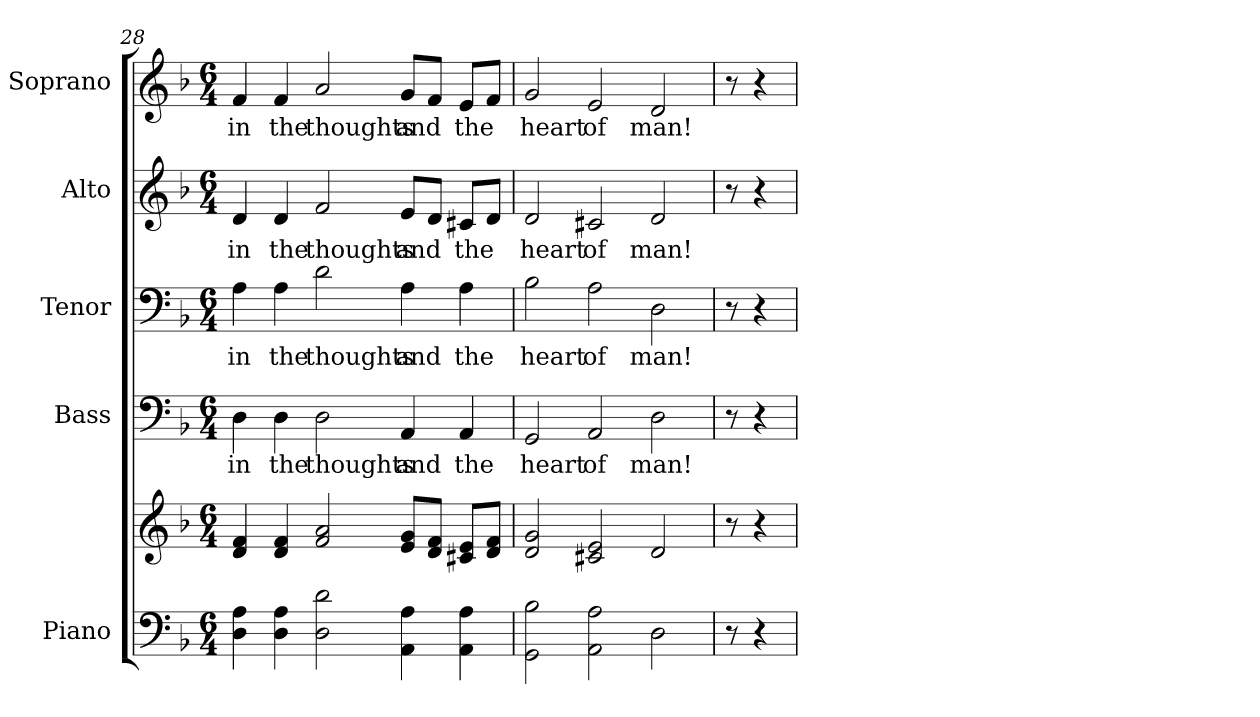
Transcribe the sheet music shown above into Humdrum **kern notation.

**kern	**kern	**kern	**text	**kern	**text	**kern	**text	**kern	**text
*part5	*part5	*part4	*part4	*part3	*part3	*part2	*part2	*part1	*part1
*staff6	*staff5	*staff4	*staff4	*staff3	*staff3	*staff2	*staff2	*staff1	*staff1
*I"Piano	*	*I"Bass	*	*I"Tenor	*	*I"Alto	*	*I"Soprano	*
*I'Pno.	*	*I'B.	*	*I'T.	*	*I'A.	*	*I'S.	*
*clefF4	*clefG2	*clefF4	*	*clefF4	*	*clefG2	*	*clefG2	*
*k[b-]	*k[b-]	*k[b-]	*	*k[b-]	*	*k[b-]	*	*k[b-]	*
*F:	*F:	*F:	*	*F:	*	*F:	*	*F:	*
*M6/4	*M6/4	*M6/4	*	*M6/4	*	*M6/4	*	*M6/4	*
=28	=28	=28	=28	=28	=28	=28	=28	=28	=28
!	!	!	!LO:LY:b:color=#000000	!	!	!	!	!	!
!	!	!	!	!	!LO:LY:b:color=#000000	!	!	!	!
!	!	!	!	!	!	!	!LO:LY:b:color=#000000	!	!
!	!	!	!	!	!	!	!	!	!LO:LY:b:color=#000000
4Di\ 4Ai	4di/ 4fi	4Di\	in	4Ai\	in	4di/	in	4fi/	in
!	!	!	!LO:LY:b:color=#000000	!	!	!	!	!	!
!	!	!	!	!	!LO:LY:b:color=#000000	!	!	!	!
!	!	!	!	!	!	!	!LO:LY:b:color=#000000	!	!
!	!	!	!	!	!	!	!	!	!LO:LY:b:color=#000000
4Di\ 4Ai	4di/ 4fi	4Di\	the	4Ai\	the	4di/	the	4fi/	the
!	!	!	!LO:LY:b:color=#000000	!	!	!	!	!	!
!	!	!	!	!	!LO:LY:b:color=#000000	!	!	!	!
!	!	!	!	!	!	!	!LO:LY:b:color=#000000	!	!
!	!	!	!	!	!	!	!	!	!LO:LY:b:color=#000000
2Di\ 2di	2fi/ 2ai	2Di\	thoughts	2di\	thoughts	2fi/	thoughts	2ai/	thoughts
!	!	!	!LO:LY:b:color=#000000	!	!	!	!	!	!
!	!	!	!	!	!LO:LY:b:color=#000000	!	!	!	!
!	!	!	!	!	!	!	!LO:LY:b:color=#000000	!	!
!	!	!	!	!	!	!	!	!	!LO:LY:b:color=#000000
4AAi\ 4Ai	8ei/ 8giL	4AAi/	and	4Ai\	and	8ei/L	and	8gi/L	and
.	8di/ 8fiJ	.	.	.	.	8di/J	.	8fi/J	.
!	!	!	!LO:LY:b:color=#000000	!	!	!	!	!	!
!	!	!	!	!	!LO:LY:b:color=#000000	!	!	!	!
!	!	!	!	!	!	!	!LO:LY:b:color=#000000	!	!
!	!	!	!	!	!	!	!	!	!LO:LY:b:color=#000000
4AAi\ 4Ai	8c#Xi/ 8eiL	4AAi/	the	4Ai\	the	8c#Xi/L	the	8ei/L	the
.	8di/ 8fiJ	.	.	.	.	8di/J	.	8fi/J	.
!!LO:PB:g=z
=29	=29	=29	=29	=29	=29	=29	=29	=29	=29
!	!	!	!LO:LY:b:color=#000000	!	!	!	!	!	!
!	!	!	!	!	!LO:LY:b:color=#000000	!	!	!	!
!	!	!	!	!	!	!	!LO:LY:b:color=#000000	!	!
!	!	!	!	!	!	!	!	!	!LO:LY:b:color=#000000
2GGi\ 2B-i	2di/ 2gi	2GGi/	heart	2B-i\	heart	2di/	heart	2gi/	heart
!	!	!	!LO:LY:b:color=#000000	!	!	!	!	!	!
!	!	!	!	!	!LO:LY:b:color=#000000	!	!	!	!
!	!	!	!	!	!	!	!LO:LY:b:color=#000000	!	!
!	!	!	!	!	!	!	!	!	!LO:LY:b:color=#000000
2AAi\ 2Ai	2c#Xi/ 2ei	2AAi/	of	2Ai\	of	2c#Xi/	of	2ei/	of
!	!	!	!LO:LY:b:color=#000000	!	!	!	!	!	!
!	!	!	!	!	!LO:LY:b:color=#000000	!	!	!	!
!	!	!	!	!	!	!	!LO:LY:b:color=#000000	!	!
!	!	!	!	!	!	!	!	!	!LO:LY:b:color=#000000
2Di\	2di/	2Di\	man!	2Di\	man!	2di/	man!	2di/	man!
=30	=30	=30	=30	=30	=30	=30	=30	=30	=30
8r	8r	8r	.	8r	.	8r	.	8r	.
4r	4r	4r	.	4r	.	4r	.	4r	.
=	=	=	=	=	=	=	=	=	=
*-	*-	*-	*-	*-	*-	*-	*-	*-	*-
